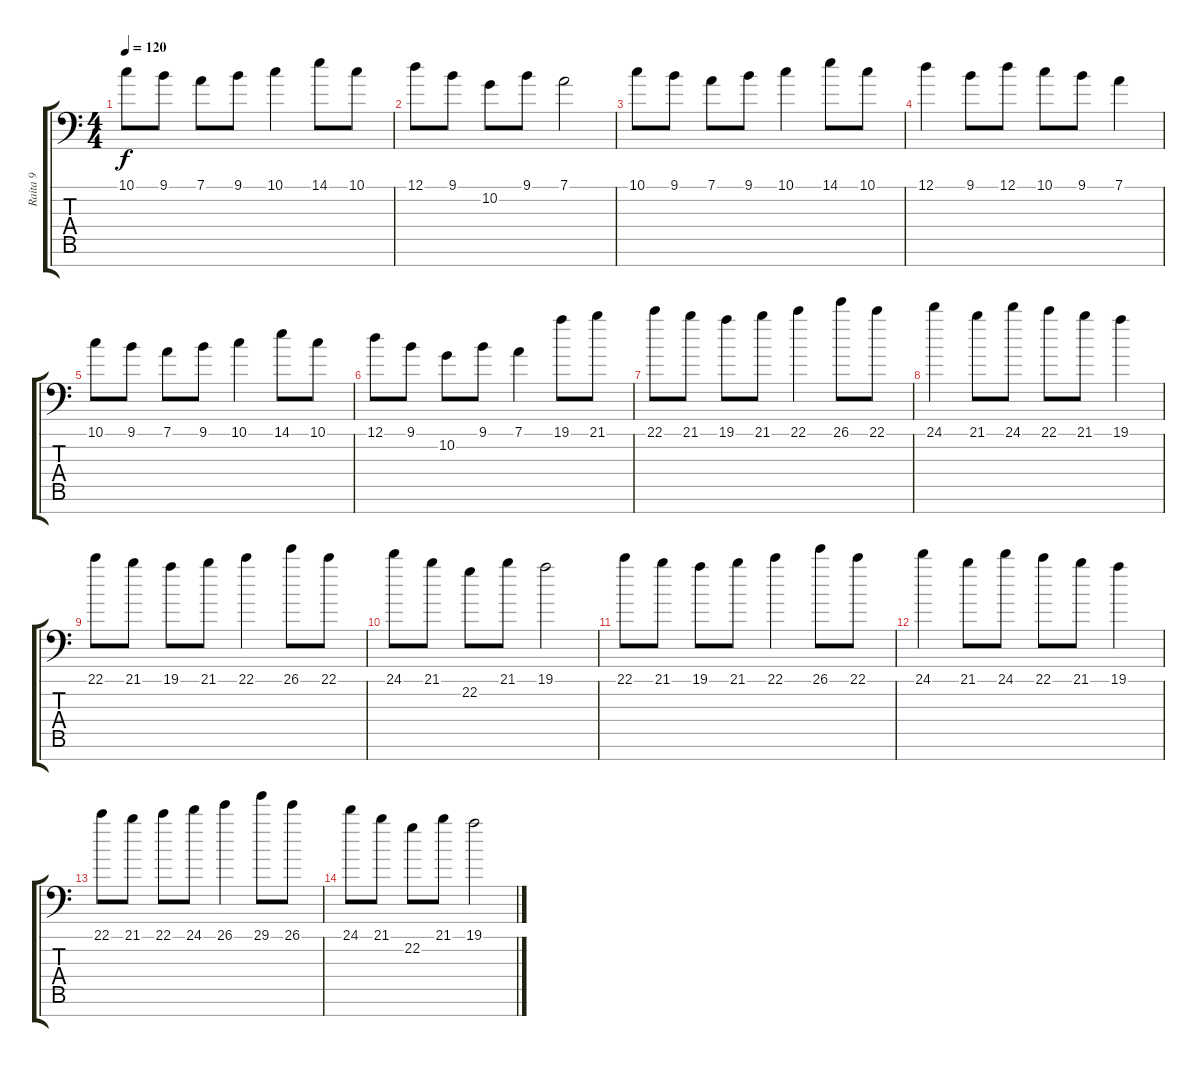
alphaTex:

\track ("Raita 9" "Raita 9") {instrument stringensemble1}
\staff {score tabs}
\tuning (D4 A3 F3 C3 G2 D2 A1) {hide}
\ts (4 4)
\tempo 120
\clef f4
\ks c
10.1.8{dy f} 9.1.8 7.1.8 9.1.8 10.1.4 14.1.8 10.1.8 |
12.1.8 9.1.8 10.2.8 9.1.8 7.1.2 |
10.1.8 9.1.8 7.1.8 9.1.8 10.1.4 14.1.8 10.1.8 |
12.1.4 9.1.8 12.1.8 10.1.8 9.1.8 7.1.4 |
10.1.8 9.1.8 7.1.8 9.1.8 10.1.4 14.1.8 10.1.8 |
12.1.8 9.1.8 10.2.8 9.1.8 7.1.4 19.1.8 21.1.8 |
22.1.8 21.1.8 19.1.8 21.1.8 22.1.4 26.1.8 22.1.8 |
24.1.4 21.1.8 24.1.8 22.1.8 21.1.8 19.1.4 |
22.1.8 21.1.8 19.1.8 21.1.8 22.1.4 26.1.8 22.1.8 |
24.1.8 21.1.8 22.2.8 21.1.8 19.1.2 |
22.1.8 21.1.8 19.1.8 21.1.8 22.1.4 26.1.8 22.1.8 |
24.1.4 21.1.8 24.1.8 22.1.8 21.1.8 19.1.4 |
22.1.8 21.1.8 22.1.8 24.1.8 26.1.4 29.1.8 26.1.8 |
24.1.8 21.1.8 22.2.8 21.1.8 19.1.2
